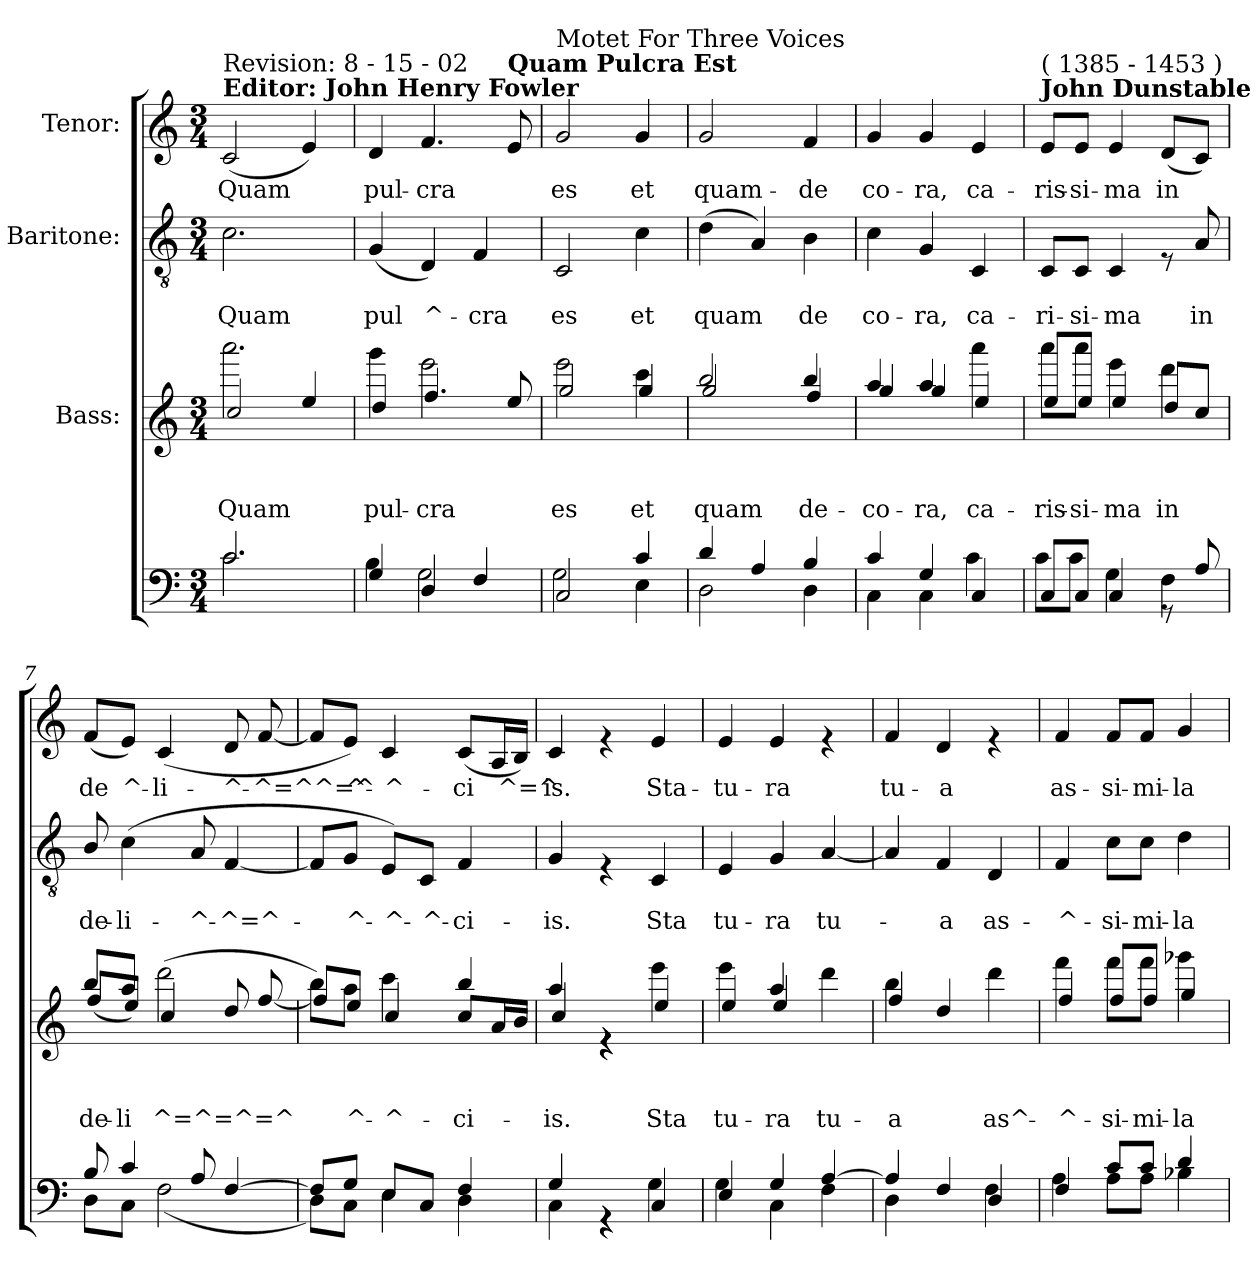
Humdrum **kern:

**kern	**kern	**text	**text	**text	**kern	**text	**text	**kern	**text
*part4	*part3	*part3	*part3	*part3	*part2	*part2	*part2	*part1	*part1
*staff4	*staff3	*staff3	*staff3	*staff3	*staff2	*staff2	*staff2	*staff1	*staff1
*	*I"Bass:	*	*	*	*I"Baritone:	*	*	*I"Tenor:	*
*clefF4	*clefG2	*	*	*	*clefGv2	*	*	*clefG2	*
*	*ITrd7c12	*	*	*	*	*	*	*	*
*k[]	*k[]	*	*	*	*k[]	*	*	*k[]	*
*C:	*C:	*	*	*	*C:	*	*	*C:	*
*M3/4	*M3/4	*	*	*	*M3/4	*	*	*M3/4	*
=1	=1	=1	=1	=1	=1	=1	=1	=1	=1
*^	*	*	*	*	*	*	*	*	*
!	!	!	!	!	!	!	!	!	!LO:TX:a:B:t=Editor&colon;  John Henry Fowler	!
!	!	!	!	!	!	!	!	!	!LO:TX:a:t=Revision&colon;  8 - 15 - 02	!
!	!	!	!	!	!LO:LY:b	!	!	!LO:LY:b	!	!LO:LY:b
*	*	*^	*	*	*	*	*	*	*	*
2.c/	2.c\	2.aa\	2c/	.	.	Quam	2.c\	.	Quam	(<2c/	Quam
.	.	.	4e/	.	.	.	.	.	.	4e/)	.
=2	=2	=2	=2	=2	=2	=2	=2	=2	=2	=2	=2
!	!	!	!	!	!	!LO:LY:b	!	!	!LO:LY:b	!	!LO:LY:b
4G/	4B\	4gg\	4d/	.	.	pul-	(<4G/	.	pul	4d/	pul-
!	!	!	!	!	!	!LO:LY:b	!	!	!LO:LY:b	!	!LO:LY:b
4D/	2G\	2ee\	4.f/	.	.	-cra	4D/)	.	^-	4.f/	-cra
!	!	!	!	!	!	!	!	!	!LO:LY:b	!	!
4F/	.	.	.	.	.	.	4F/	.	-cra	.	.
!	!	!	!	!	!	!	!	!	!	!LO:TX:a:B:t=Quam Pulcra Est	!
.	.	.	8e/	.	.	.	.	.	.	8e/	.
=3	=3	=3	=3	=3	=3	=3	=3	=3	=3	=3	=3
!	!	!	!	!	!	!	!	!	!	!LO:TX:a:t=Motet For Three Voices	!
!	!	!	!	!	!	!LO:LY:b	!	!	!LO:LY:b	!	!LO:LY:b
2C/	2G\	2ee\	2g/	.	.	es	2C/	.	es	2g/	es
!	!	!	!	!	!	!LO:LY:b	!	!	!LO:LY:b	!	!LO:LY:b
4c/	4E\	4cc\	4g/	.	.	et	4c\	.	et	4g/	et
=4	=4	=4	=4	=4	=4	=4	=4	=4	=4	=4	=4
!	!	!	!	!	!	!LO:LY:b	!	!	!LO:LY:b	!	!LO:LY:b
4d/	2D\	2b/	2g/	.	.	quam	(>4d\	.	quam	2g/	quam-
4A/	.	.	.	.	.	.	4A/)	.	.	.	.
!	!	!	!	!	!	!LO:LY:b	!	!	!LO:LY:b	!	!LO:LY:b
4B/	4D\	4b/	4f/	.	.	de-	4B\	.	de	4f/	-de
=5	=5	=5	=5	=5	=5	=5	=5	=5	=5	=5	=5
!	!	!	!	!	!	!LO:LY:b	!	!	!LO:LY:b	!	!LO:LY:b
4c/	4C\	4a/	4g/	.	.	-co-	4c\	.	co-	4g/	co-
!	!	!	!	!	!	!LO:LY:b	!	!	!LO:LY:b	!	!LO:LY:b
4G/	4C\	4a/	4g/	.	.	-ra,	4G/	.	-ra,	4g/	-ra,
!	!	!	!	!	!	!LO:LY:b	!	!	!LO:LY:b	!	!LO:LY:b
4C/	4c\	4aa\	4e/	.	.	ca-	4C/	.	ca-	4e/	ca-
=6	=6	=6	=6	=6	=6	=6	=6	=6	=6	=6	=6
!	!	!	!	!	!	!	!	!	!	!LO:TX:a:B:t=John Dunstable	!
!	!	!	!	!	!	!	!	!	!	!LO:TX:a:t=( 1385 - 1453 )	!
!	!	!	!	!	!	!LO:LY:b	!	!	!LO:LY:b	!	!LO:LY:b
8C/L	8c\L	8aa\L	8e/L	.	.	-ris-	8C/L	.	-ri-	8e/L	-ris-
!	!	!	!	!	!	!LO:LY:b	!	!	!LO:LY:b	!	!LO:LY:b
8C/J	8c\J	8aa\J	8e/J	.	.	-si-	8C/J	.	-si-	8e/J	-si-
!	!	!	!	!	!	!LO:LY:b	!	!	!LO:LY:b	!	!LO:LY:b
4C/	4G\	4ee\	4e/	.	.	-ma	4C/	.	-ma	4e/	-ma
!	!	!	!	!	!	!LO:LY:b	!	!	!	!	!LO:LY:b
8rGG	4F\	4dd\	8d/L	.	.	in	8rE	.	.	(<8d/L	in
!	!	!	!	!	!	!	!	!	!LO:LY:b	!	!
8A/	.	.	8c/J	.	.	.	8A/	.	in	8c/J)	.
!!LO:LB:g=z
=7	=7	=7	=7	=7	=7	=7	=7	=7	=7	=7	=7
!	!	!	!	!	!	!LO:LY:b	!	!	!LO:LY:b	!	!LO:LY:b
8B/	8D\L	8b/L	(<8f/L	.	.	de-	8B/	.	de-	(<8f/L	de
!	!	!	!	!	!	!LO:LY:b	!	!	!LO:LY:b	!	!LO:LY:b
4c/	8C\J	8a/J	8e/J)	.	.	-li	(>4c\	.	-li-	8e/J)	^-
!	!	!	!	!	!	!LO:LY:b	!	!	!	!	!LO:LY:b
.	(>2F\	(>2dd\	4c/	.	.	^=^=^=^	.	.	.	(<4c/	-li-
!	!	!	!	!	!	!	!	!	!LO:LY:b	!	!
8A/	.	.	.	.	.	.	8A/	.	-^-	.	.
!	!	!	!	!	!	!	!	!	!LO:LY:b	!	!LO:LY:b
[<4F/	.	.	8d/	.	.	.	[<4F/	.	-^=^-	8d/	-^-
!	!	!	!	!	!	!	!	!	!	!	!LO:LY:b
.	.	.	[<8f/	.	.	.	.	.	.	[<8f/	-^=^^=^
=8	=8	=8	=8	=8	=8	=8	=8	=8	=8	=8	=8
8F/L]	8D\L)	8b\L)	8f/L]	.	.	.	8F/L]	.	.	8f/L]	.
!	!	!	!	!	!	!LO:LY:b	!	!	!LO:LY:b	!	!LO:LY:b
8G/J	8C\J	8a\J	8e/J	.	.	^-	8G/J	.	-^-	8e/J)	^-
!	!	!	!	!	!	!LO:LY:b	!	!	!LO:LY:b	!	!LO:LY:b
8E/L	4E\	4cc\	4c/	.	.	-^-	8E/L)	.	-^-	4c/	-^-
!	!	!	!	!	!	!	!	!	!LO:LY:b	!	!
8C/J	.	.	.	.	.	.	8C/J	.	-^-	.	.
!	!	!	!	!	!	!LO:LY:b	!	!	!LO:LY:b	!	!LO:LY:b
4F/	4D\	4b/	8c/L	.	.	-ci-	4F/	.	-ci-	(<8c/L	-ci
.	.	.	16A/L	.	.	.	.	.	.	16A/L	.
!	!	!	!	!	!	!	!	!	!	!	!LO:LY:b
.	.	.	16B/JJ	.	.	.	.	.	.	16B/JJ)	^=^
=9	=9	=9	=9	=9	=9	=9	=9	=9	=9	=9	=9
!	!	!	!	!	!	!LO:LY:b	!	!	!LO:LY:b	!	!LO:LY:b
4G/	4C\	4a/	4c/	.	.	-is.	4G/	.	-is.	4c/	is.
4rGG	4rGG	4re	4re	.	.	.	4rE	.	.	4re	.
!	!	!	!	!	!	!LO:LY:b	!	!	!LO:LY:b	!	!LO:LY:b
4C/	4G\	4ee\	4e/	.	.	Sta	4C/	.	Sta	4e/	Sta-
=10	=10	=10	=10	=10	=10	=10	=10	=10	=10	=10	=10
!	!	!	!	!	!	!LO:LY:b	!	!	!LO:LY:b	!	!LO:LY:b
4E/	4G\	4ee\	4e/	.	.	tu-	4E/	.	tu-	4e/	-tu-
!	!	!	!	!	!	!LO:LY:b	!	!	!LO:LY:b	!	!LO:LY:b
4G/	4C\	4a/	4e/	.	.	-ra	4G/	.	-ra	4e/	-ra
!	!	!	!	!	!	!LO:LY:b	!	!	!LO:LY:b	!	!
[<4A/	4F\	4dd\	4ryy	.	.	tu-	[<4A/	.	tu-	4re	.
=11	=11	=11	=11	=11	=11	=11	=11	=11	=11	=11	=11
!	!	!	!	!	!	!LO:LY:b	!	!	!	!	!LO:LY:b
4A/]	4D\	4b\	4f/	.	.	-a	4A/]	.	.	4f/	tu-
!	!	!	!	!	!	!	!	!	!LO:LY:b	!	!LO:LY:b
4F/	4ryy	4ryy	4d/	.	.	.	4F/	.	-a	4d/	-a
!	!	!	!	!	!	!LO:LY:b	!	!	!LO:LY:b	!	!
4D/	4F\	4dd\	4ryy	.	.	as^-	4D/	.	as-	4re	.
!!LO:PB:g=z
=12	=12	=12	=12	=12	=12	=12	=12	=12	=12	=12	=12
!	!	!	!	!	!	!LO:LY:b	!	!	!LO:LY:b	!	!LO:LY:b
4F/	4A\	4ff\	4f/	.	.	-^-	4F/	.	-^-	4f/	as-
!	!	!	!	!	!	!LO:LY:b	!	!	!LO:LY:b	!	!LO:LY:b
8c/L	8A\L	8ff\L	8f/L	.	.	-si-	8c\L	.	-si-	8f/L	-si-
!	!	!	!	!	!	!LO:LY:b	!	!	!LO:LY:b	!	!LO:LY:b
8c/J	8A\J	8ff\J	8f/J	.	.	-mi-	8c\J	.	-mi-	8f/J	-mi-
!	!	!	!	!	!	!LO:LY:b	!	!	!LO:LY:b	!	!LO:LY:b
4d/	4B-X\	4gg-X\	4g/	.	.	-la	4d\	.	-la-	4g/	-la-
*v	*v	*	*	*	*	*	*	*	*	*	*
*	*v	*v	*	*	*	*	*	*	*	*
=	=	=	=	=	=	=	=	=	=
*-	*-	*-	*-	*-	*-	*-	*-	*-	*-
